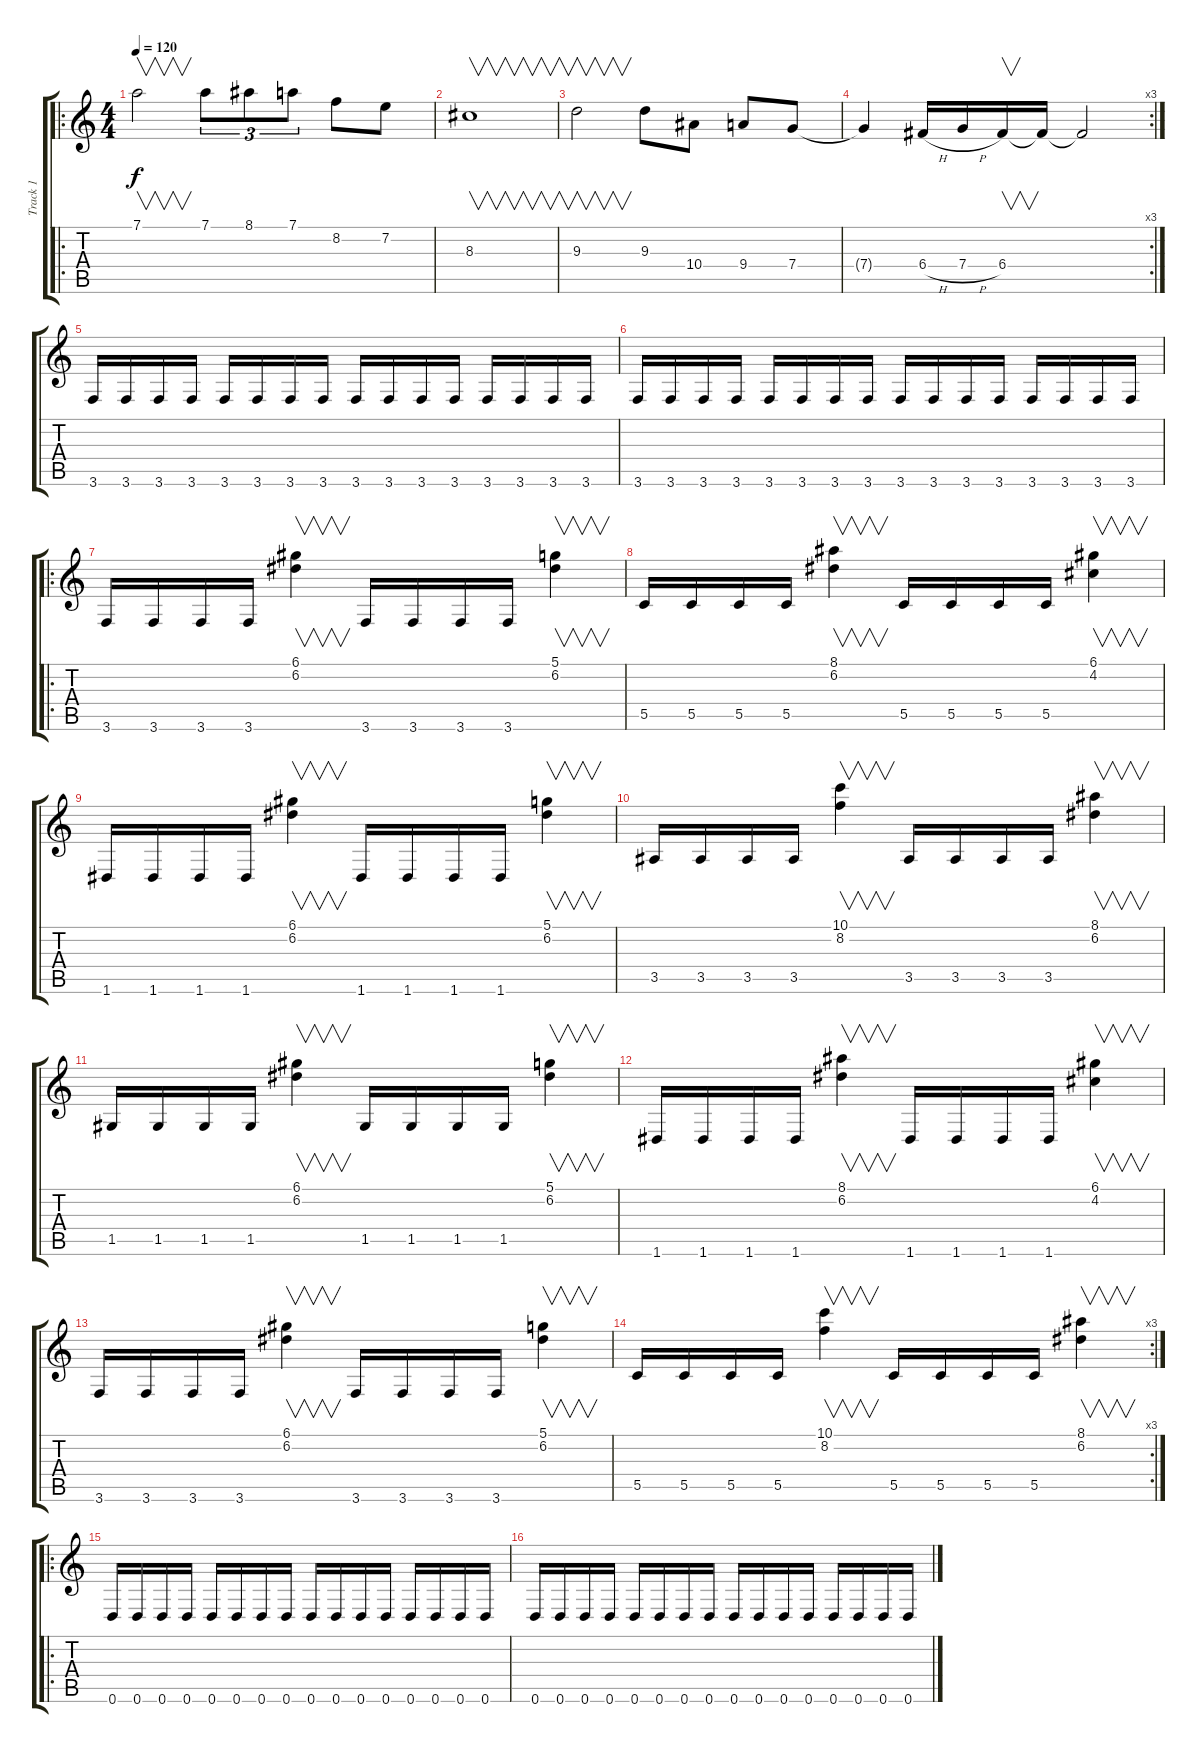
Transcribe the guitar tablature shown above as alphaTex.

\track ("Track 1" "Track 1") {instrument distortionguitar}
\staff {score tabs}
\tuning (D4 A3 F3 C3 G2 D2) {hide}
\ro
\ts (4 4)
\tempo 120
\clef g2
\ks c
7.1.2{v dy f instrument distortionguitar} 7.1.8{tu (3 2)} 8.1.8{tu (3 2)} 7.1.8{tu (3 2)} 8.2.8 7.2.8 |
8.3.1{v} |
9.3.2{v} 9.3.8 10.4.8 9.4.8 7.4.8 |
\rc 3
7.4{t}.4 6.4{h}.16 7.4{h}.16 6.4.16{v} 6.4{t}.16 6.4{t}.2 |
3.6.16 3.6.16 3.6.16 3.6.16 3.6.16 3.6.16 3.6.16 3.6.16 3.6.16 3.6.16 3.6.16 3.6.16 3.6.16 3.6.16 3.6.16 3.6.16 |
3.6.16 3.6.16 3.6.16 3.6.16 3.6.16 3.6.16 3.6.16 3.6.16 3.6.16 3.6.16 3.6.16 3.6.16 3.6.16 3.6.16 3.6.16 3.6.16 |
\ro
3.6.16 3.6.16 3.6.16 3.6.16 (6.1 6.2).4{v} 3.6.16 3.6.16 3.6.16 3.6.16 (5.1 6.2).4{v} |
5.5.16 5.5.16 5.5.16 5.5.16 (8.1 6.2).4{v} 5.5.16 5.5.16 5.5.16 5.5.16 (6.1 4.2).4{v} |
1.6.16 1.6.16 1.6.16 1.6.16 (6.1 6.2).4{v} 1.6.16 1.6.16 1.6.16 1.6.16 (5.1 6.2).4{v} |
3.5.16 3.5.16 3.5.16 3.5.16 (10.1 8.2).4{v} 3.5.16 3.5.16 3.5.16 3.5.16 (8.1 6.2).4{v} |
1.5.16 1.5.16 1.5.16 1.5.16 (6.1 6.2).4{v} 1.5.16 1.5.16 1.5.16 1.5.16 (5.1 6.2).4{v} |
1.6.16 1.6.16 1.6.16 1.6.16 (8.1 6.2).4{v} 1.6.16 1.6.16 1.6.16 1.6.16 (6.1 4.2).4{v} |
3.6.16 3.6.16 3.6.16 3.6.16 (6.1 6.2).4{v} 3.6.16 3.6.16 3.6.16 3.6.16 (5.1 6.2).4{v} |
\rc 3
5.5.16 5.5.16 5.5.16 5.5.16 (10.1 8.2).4{v} 5.5.16 5.5.16 5.5.16 5.5.16 (8.1 6.2).4{v} |
\ro
0.6.16 0.6.16 0.6.16 0.6.16 0.6.16 0.6.16 0.6.16 0.6.16 0.6.16 0.6.16 0.6.16 0.6.16 0.6.16 0.6.16 0.6.16 0.6.16 |
0.6.16 0.6.16 0.6.16 0.6.16 0.6.16 0.6.16 0.6.16 0.6.16 0.6.16 0.6.16 0.6.16 0.6.16 0.6.16 0.6.16 0.6.16 0.6.16
